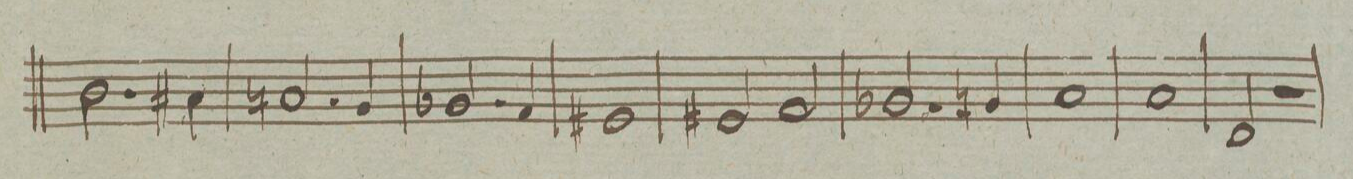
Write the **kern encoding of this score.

**kern	**dynam
*I"Fagotto Primo	*
*clefF4	*
*k[]	*
*met(c|)	*
*M2/2	*
2.D\	.
4C#X/	.
=151	=151
2.Cn/	.
4BB/	.
=152	=152
2.BB-X/	.
4AA/	.
=153	=153
[1GG#X/	.
=154	=154
2GG#X/]	.
2AA/	.
=155	=155
2.BB-X/	.
4BBn/	.
=156	=156
1C/	.
=157	=157
1C/	.
=158	=158
2FF/	.
2r	.
=159	=159
*-	*-
